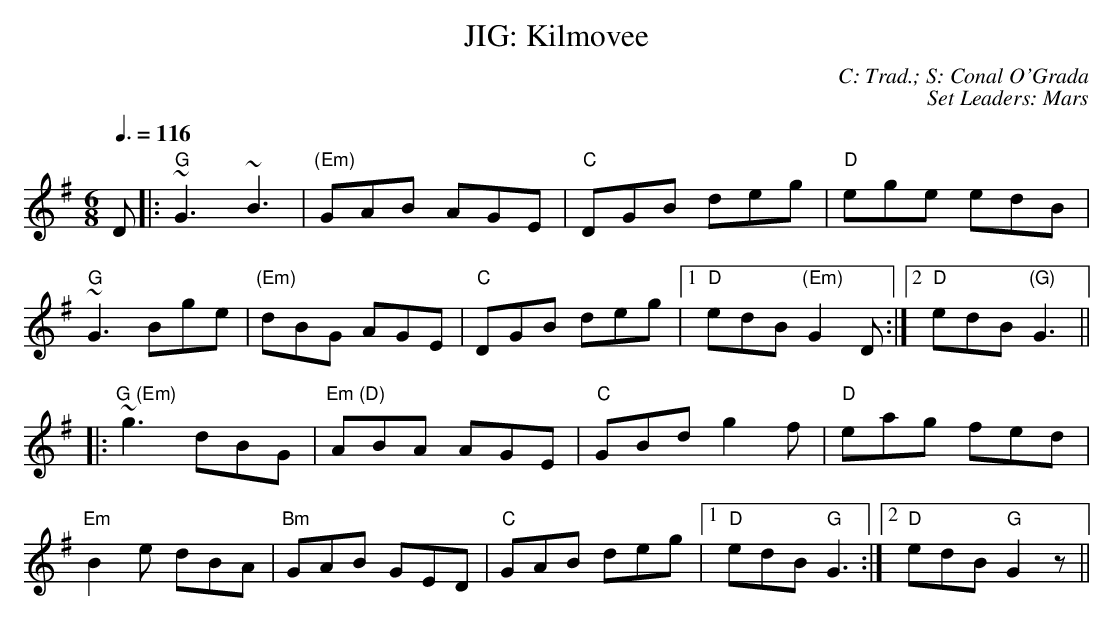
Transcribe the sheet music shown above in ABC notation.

X:1
T: JIG: Kilmovee
C: C: Trad.; S: Conal O'Grada
C: Set Leaders: Mars
M: 6/8
L: 1/8
Q: 3/8=116
K: Gmaj
D|:"G"~G3 ~B3|"(Em)"GAB AGE|"C"DGB deg|"D"ege edB|
"G"~G3 Bge|"(Em)"dBG AGE|"C"DGB deg|1 "D"edB "(Em)"G2D:|2 "D"edB "(G)"G3||
|:"G (Em)"~g3 dBG|"Em (D)"ABA AGE|"C"GBd g2f|"D"eag fed|
"Em"B2e dBA|"Bm"GAB GED|"C"GAB deg|1 "D"edB "G"G3:|2 "D"edB "G"G2z||
